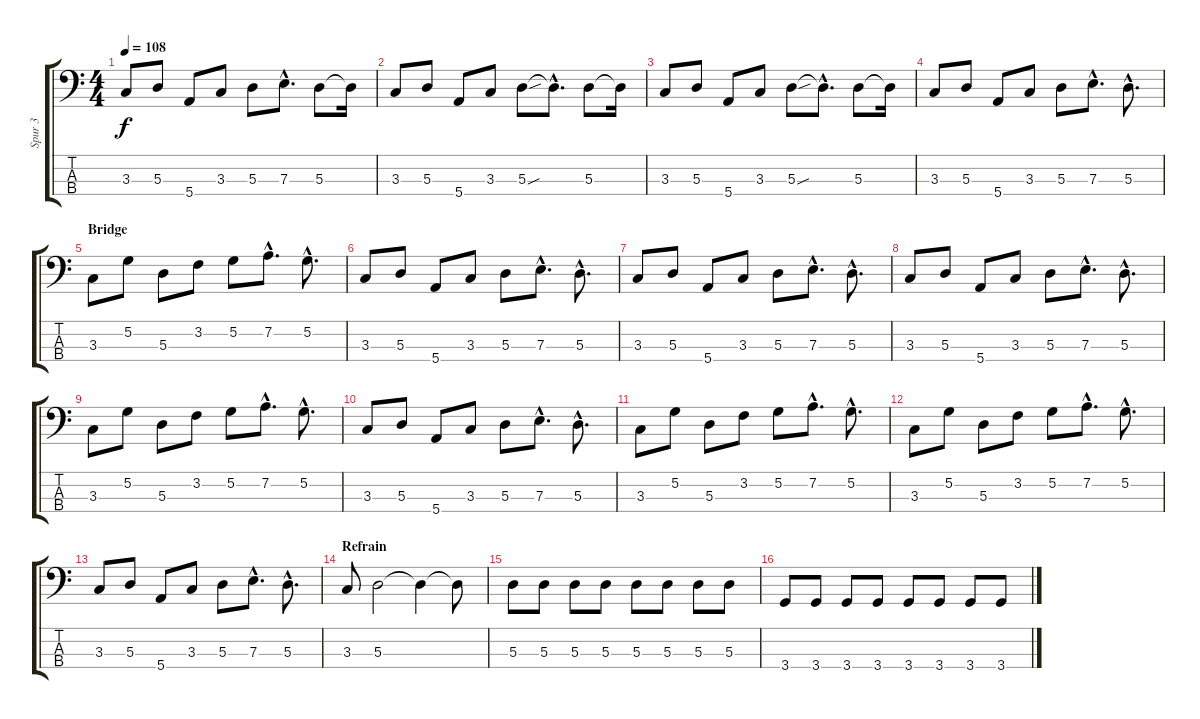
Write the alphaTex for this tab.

\track ("Spur 3" "Spur 3") {instrument acousticbass}
\staff {score tabs}
\tuning (G2 D2 A1 E1) {hide}
\ts (4 4)
\tempo 108
\clef f4
\ks c
3.3.8{dy f} 5.3.8 5.4.8 3.3.8 5.3.8 7.3{hac}.8{d} 5.3.8 5.3{t}.16 |
3.3.8 5.3.8 5.4.8 3.3.8 5.3{sou}.8 5.3{hac t}.8{d} 5.3.8 5.3{t}.16 |
3.3.8 5.3.8 5.4.8 3.3.8 5.3{sou}.8 5.3{hac t}.8{d} 5.3.8 5.3{t}.16 |
3.3.8 5.3.8 5.4.8 3.3.8 5.3.8 7.3{hac}.8{d} 5.3{hac}.8{d} |
\section ("" "Bridge")
3.3.8 5.2.8 5.3.8 3.2.8 5.2.8 7.2{hac}.8{d} 5.2{hac}.8{d} |
3.3.8 5.3.8 5.4.8 3.3.8 5.3.8 7.3{hac}.8{d} 5.3{hac}.8{d} |
3.3.8 5.3.8 5.4.8 3.3.8 5.3.8 7.3{hac}.8{d} 5.3{hac}.8{d} |
3.3.8 5.3.8 5.4.8 3.3.8 5.3.8 7.3{hac}.8{d} 5.3{hac}.8{d} |
3.3.8 5.2.8 5.3.8 3.2.8 5.2.8 7.2{hac}.8{d} 5.2{hac}.8{d} |
3.3.8 5.3.8 5.4.8 3.3.8 5.3.8 7.3{hac}.8{d} 5.3{hac}.8{d} |
3.3.8 5.2.8 5.3.8 3.2.8 5.2.8 7.2{hac}.8{d} 5.2{hac}.8{d} |
3.3.8 5.2.8 5.3.8 3.2.8 5.2.8 7.2{hac}.8{d} 5.2{hac}.8{d} |
3.3.8 5.3.8 5.4.8 3.3.8 5.3.8 7.3{hac}.8{d} 5.3{hac}.8{d} |
\section ("" "Refrain")
3.3.8 5.3.2 5.3{t}.4 5.3{t}.8 |
5.3.8 5.3.8 5.3.8 5.3.8 5.3.8 5.3.8 5.3.8 5.3.8 |
3.4.8 3.4.8 3.4.8 3.4.8 3.4.8 3.4.8 3.4.8 3.4.8
